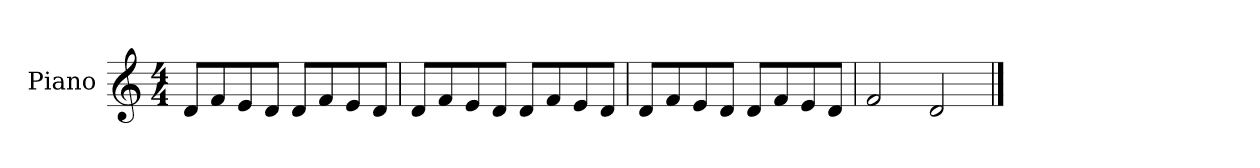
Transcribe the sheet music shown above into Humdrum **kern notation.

**kern
*part1
*staff1
*I"Piano
*I'P-no
*clefG2
*k[]
*M4/4
*MM90
=1
8d/L
8f/
8e/
8d/J
8d/L
8f/
8e/
8d/J
=2
8d/L
8f/
8e/
8d/J
8d/L
8f/
8e/
8d/J
=3
8d/L
8f/
8e/
8d/J
8d/L
8f/
8e/
8d/J
=4
2f/
2d/
==
*-
